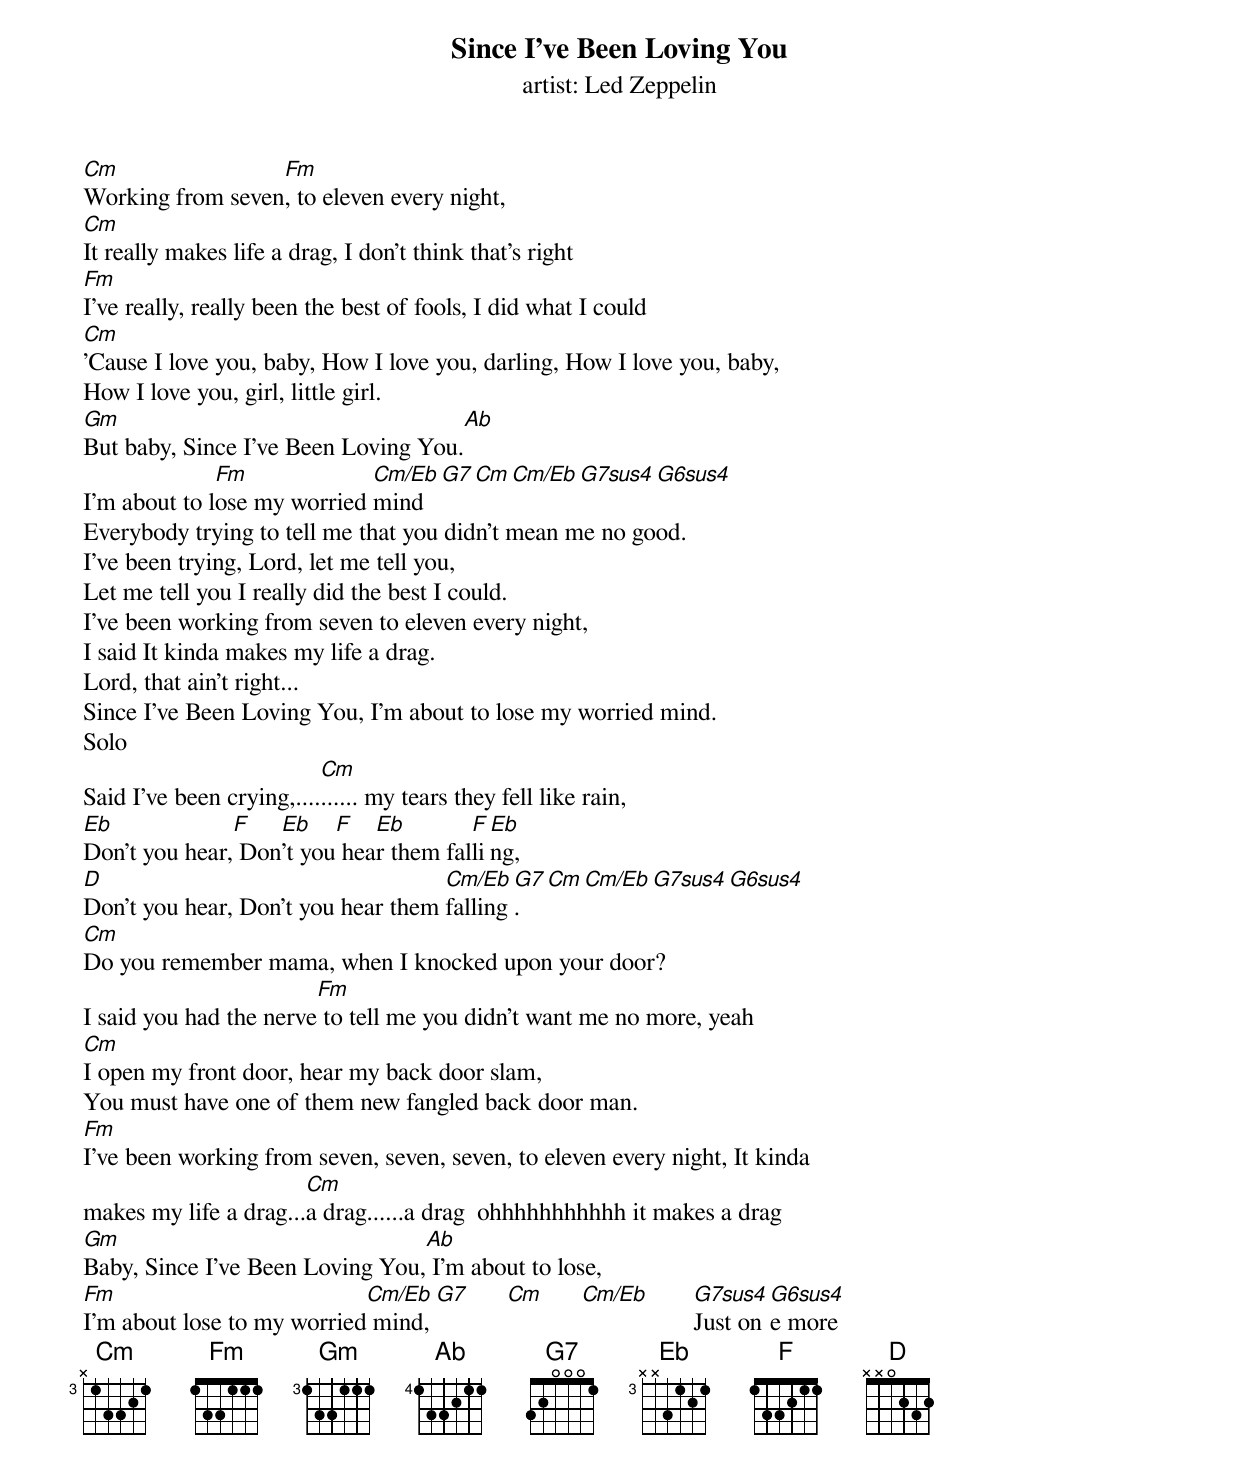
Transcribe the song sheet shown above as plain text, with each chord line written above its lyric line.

Since I've Been Loving You
artist: Led Zeppelin

Cm                Fm
Working from seven, to eleven every night,
Cm
It really makes life a drag, I don't think that's right
Fm
I've really, really been the best of fools, I did what I could
Cm
'Cause I love you, baby, How I love you, darling, How I love you, baby,
How I love you, girl, little girl.
Gm                                   Ab
But baby, Since I've Been Loving You.
              Fm             Cm/Eb  G7       Cm             Cm/Eb                 G7sus4                       G6sus4
I'm about to lose my worried mind
Everybody trying to tell me that you didn't mean me no good.
I've been trying, Lord, let me tell you,
Let me tell you I really did the best I could.
I've been working from seven to eleven every night,
I said It kinda makes my life a drag.
Lord, that ain't right...
Since I've Been Loving You, I'm about to lose my worried mind.
Solo
                          Cm
Said I've been crying,.......... my tears they fell like rain,
Eb             F   Eb    F   Eb        F Eb
Don't you hear, Don't you hear them falling,
D                                   Cm/Eb  G7    Cm         Cm/Eb             G7sus4                   G6sus4
Don't you hear, Don't you hear them falling.
Cm
Do you remember mama, when I knocked upon your door?
                        Fm
I said you had the nerve to tell me you didn't want me no more, yeah
Cm
I open my front door, hear my back door slam,
You must have one of them new fangled back door man.
Fm
I've been working from seven, seven, seven, to eleven every night, It kinda
                       Cm
makes my life a drag...a drag......a drag  ohhhhhhhhhhh it makes a drag
Gm                               Ab
Baby, Since I've Been Loving You, I'm about to lose,
Fm                          Cm/Eb  G7    Cm    Cm/Eb  G7sus4 G6sus4
I'm about lose to my worried mind,                    Just one more
